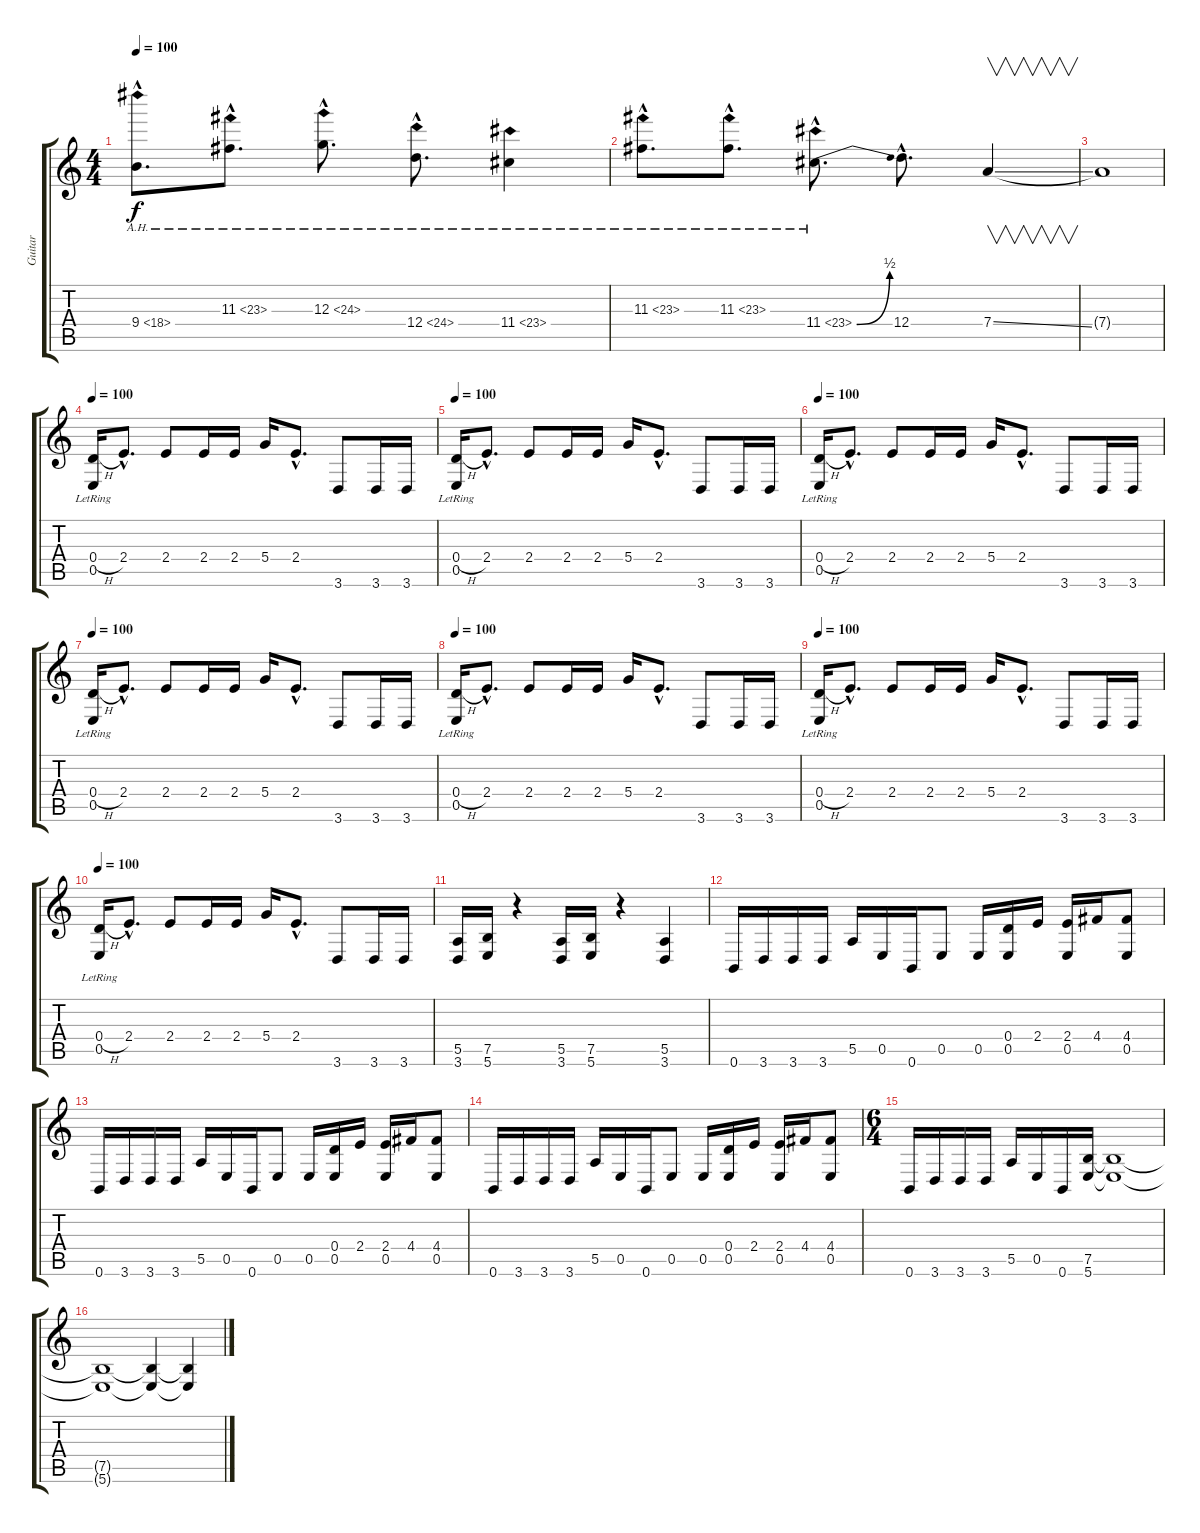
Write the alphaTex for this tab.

\track ("Guitar" "Guitar") {instrument distortionguitar}
\staff {score tabs}
\tuning (E4 B3 G3 D3 E2 B1) {hide}
\ts (4 4)
\tempo 100
\clef g2
\ks c
9.4{ah 9 hac}.8{d dy f} 11.3{ah 12 hac}.8{d} 12.3{ah 12 hac}.8{d} 12.4{ah 12 hac}.8{d} 11.4{ah 12}.4 |
11.3{ah 12 hac}.8{d} 11.3{ah 12 hac}.8{d} 11.4{be (bend 0 0 60 2) ah 12 hac}.8{d} 12.4{hac}.8{d} 7.4{ss}.4{v} |
7.4{t}.1 |
\tempo 100
(0.4{h} 0.5{lr}).16{volume 16 instrument distortionguitar} 2.4{hac}.8{d} 2.4.8 2.4.16 2.4.16 5.4.16 2.4{hac}.8{d} 3.6.8 3.6.16 3.6.16 |
\tempo 100
(0.4{h} 0.5{lr}).16{volume 16 instrument distortionguitar} 2.4{hac}.8{d} 2.4.8 2.4.16 2.4.16 5.4.16 2.4{hac}.8{d} 3.6.8 3.6.16 3.6.16 |
\tempo 100
(0.4{h} 0.5{lr}).16{volume 16 instrument distortionguitar} 2.4{hac}.8{d} 2.4.8 2.4.16 2.4.16 5.4.16 2.4{hac}.8{d} 3.6.8 3.6.16 3.6.16 |
\tempo 100
(0.4{h} 0.5{lr}).16{volume 16 instrument distortionguitar} 2.4{hac}.8{d} 2.4.8 2.4.16 2.4.16 5.4.16 2.4{hac}.8{d} 3.6.8 3.6.16 3.6.16 |
\tempo 100
(0.4{h} 0.5{lr}).16{volume 16 instrument distortionguitar} 2.4{hac}.8{d} 2.4.8 2.4.16 2.4.16 5.4.16 2.4{hac}.8{d} 3.6.8 3.6.16 3.6.16 |
\tempo 100
(0.4{h} 0.5{lr}).16{volume 16 instrument distortionguitar} 2.4{hac}.8{d} 2.4.8 2.4.16 2.4.16 5.4.16 2.4{hac}.8{d} 3.6.8 3.6.16 3.6.16 |
\tempo 100
(0.4{h} 0.5{lr}).16{volume 16 instrument distortionguitar} 2.4{hac}.8{d} 2.4.8 2.4.16 2.4.16 5.4.16 2.4{hac}.8{d} 3.6.8 3.6.16 3.6.16 |
(5.5 3.6).16 (7.5 5.6).16 r.4 (5.5 3.6).16 (7.5 5.6).16 r.4 (5.5 3.6).4 |
0.6.16 3.6.16 3.6.16 3.6.16 5.5.16 0.5.16 0.6.16 0.5.8 0.5.16 (0.4 0.5).16 2.4.16 (2.4 0.5).16 4.4.16 (4.4 0.5).8 |
0.6.16 3.6.16 3.6.16 3.6.16 5.5.16 0.5.16 0.6.16 0.5.8 0.5.16 (0.4 0.5).16 2.4.16 (2.4 0.5).16 4.4.16 (4.4 0.5).8 |
0.6.16 3.6.16 3.6.16 3.6.16 5.5.16 0.5.16 0.6.16 0.5.8 0.5.16 (0.4 0.5).16 2.4.16 (2.4 0.5).16 4.4.16 (4.4 0.5).8 |
\ts (6 4)
0.6.16 3.6.16 3.6.16 3.6.16 5.5.16 0.5.16 0.6.16 (7.5 5.6).16 (7.5{t} 5.6{t}).1 |
(7.5{t} 5.6{t}).1 (7.5{t} 5.6{t}).4 (7.5{t} 5.6{t}).4
